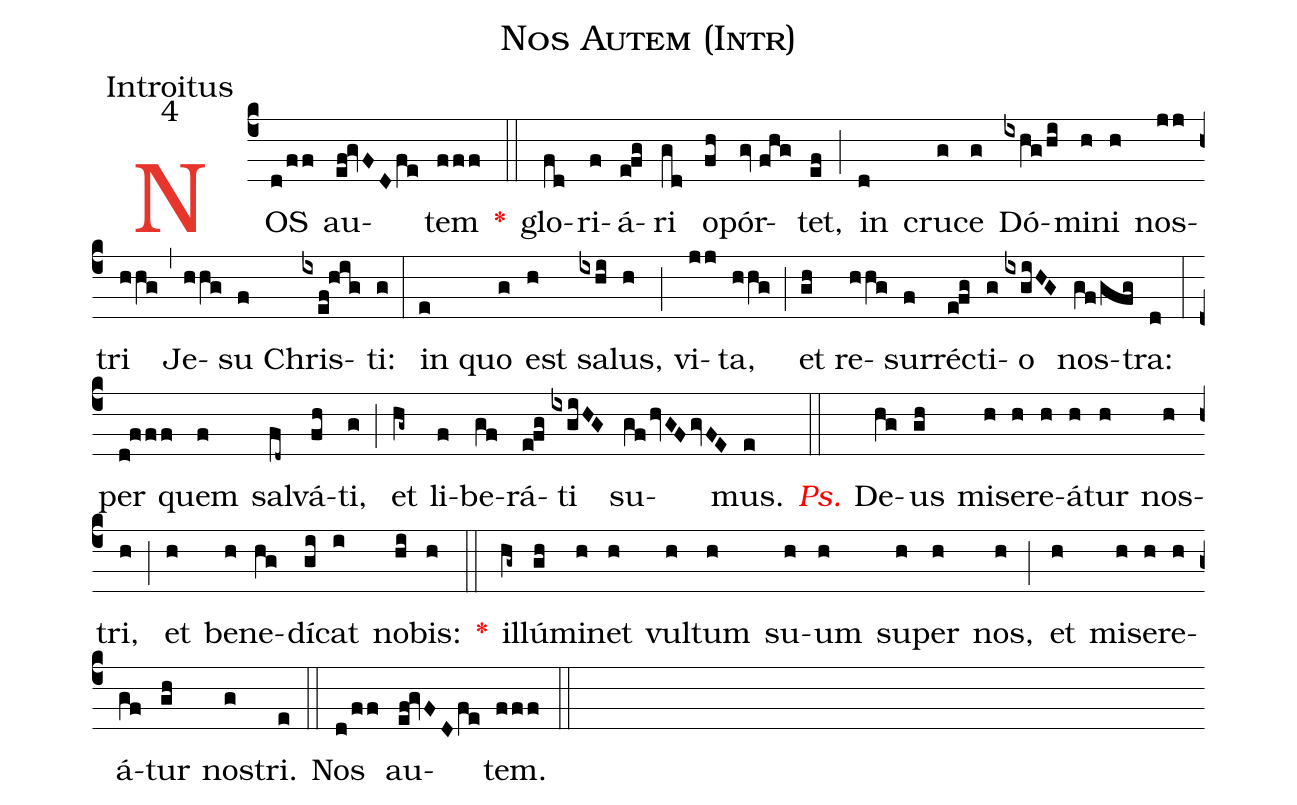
name:Nos Autem (Intr);
office-part:Introitus;
mode:4;
%%
(c4) <c>N</c>OS(d/ff) au(ef!gvFDfe)tem(fff) <v>\red{*}</v>(::) glo(fd)ri(f)á(e!fg)ri(gd) o(fh)pór(gv//fhg)tet,(ef) (;) in(d) cru(g)ce(g) Dó(ixhg/hi)mi(h)ni(h) nos(jj)tri(hhg) (,) Je(hhg)su(f) Chris(ixef!hig)ti:(g) (:) in(e) quo(g) est(h) sa(ixhi)lus,(h) (;) vi(jj)ta,(hhg) (;) et(gh) re(hhg)sur(f)réc(e!fg)ti(g)o(ixgiHG) nos(gf/gfg)tra:(d) (:) per(d!fff) quem(f) sal(fd~)vá(fh)ti,(g) (;) et(hg~) li(f)be(gf)rá(e!fg)ti(ixgiHG) su(gfhvGFgvFE)mus.(e) (::) <v>\redit{Ps.}</v> De(hg)us(gh) mi(h)se(h)re(h)á(h)tur(h) nos(h)tri,(h) (;) et(h) be(h)ne(hg)dí(gi)cat(i) no(hi)bis:(h) <v>\red{*}</v>(::) il(hg~)lú(gh)mi(h)net(h) vul(h)tum(h) su(h)um(h) su(h)per(h) nos,(h) (;) et(h) mi(h)se(h)re(h)á(gf)tur(gh) nos(g)tri.(e) (::) Nos(d/ff) au(ef!gvFD/fe)tem.(fff) (::)
